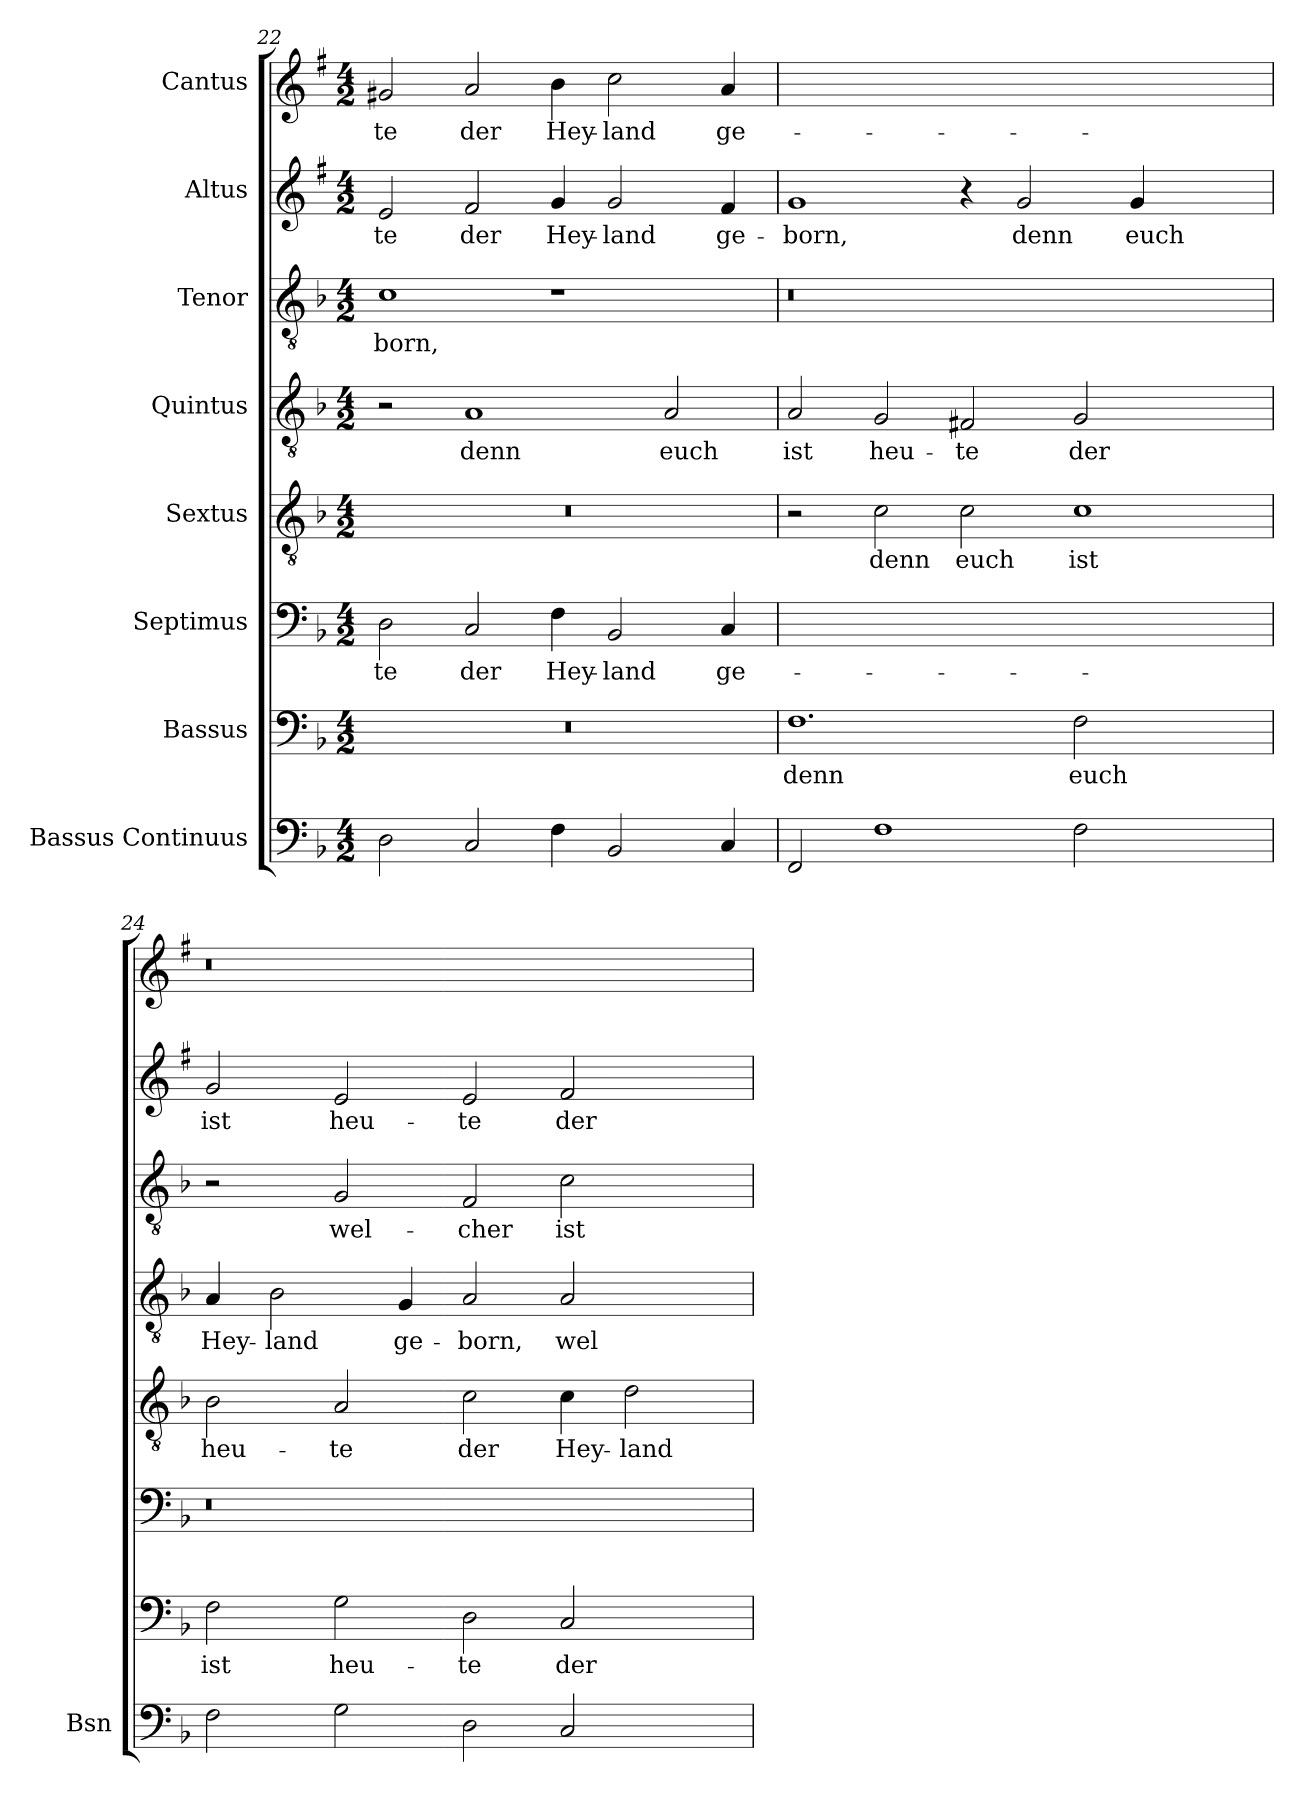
**kern	**kern	**text	**kern	**text	**kern	**text	**kern	**text	**kern	**text	**kern	**text	**kern	**text
*part8	*part7	*part7	*part6	*part6	*part5	*part5	*part4	*part4	*part3	*part3	*part2	*part2	*part1	*part1
*staff8	*staff7	*staff7	*staff6	*staff6	*staff5	*staff5	*staff4	*staff4	*staff3	*staff3	*staff2	*staff2	*staff1	*staff1
*I"Bassus Continuus	*I"Bassus	*	*I"Septimus	*	*I"Sextus	*	*I"Quintus	*	*I"Tenor	*	*I"Altus	*	*I"Cantus	*
*I'Bsn	*	*	*	*	*	*	*	*	*	*	*	*	*	*
!!LO:LB:g=z
*clefF4	*clefF4	*	*clefF4	*	*clefGv2	*	*clefGv2	*	*clefGv2	*	*clefG2	*	*clefG2	*
*	*	*	*	*	*	*	*	*	*	*	*ITrd1c2	*	*ITrd1c2	*
*k[b-]	*k[b-]	*	*k[b-]	*	*k[b-]	*	*k[b-]	*	*k[b-]	*	*k[b-]	*	*k[b-]	*
*F:	*F:	*	*F:	*	*F:	*	*F:	*	*F:	*	*F:	*	*F:	*
*M4/2	*M4/2	*	*M4/2	*	*M4/2	*	*M4/2	*	*M4/2	*	*M4/2	*	*M4/2	*
=22	=22	=22	=22	=22	=22	=22	=22	=22	=22	=22	=22	=22	=22	=22
!	!	!	!	!LO:LY:b	!	!	!	!	!	!LO:LY:b	!	!LO:LY:b	!	!LO:LY:b
2D	0r	.	2D	-te	0r	.	2r	.	1c	-born,	2d	-te	2f#X	-te
!	!	!	!	!LO:LY:b	!	!	!	!LO:LY:b	!	!	!	!LO:LY:b	!	!LO:LY:b
2C	.	.	2C	der	.	.	1A	denn	.	.	2e	der	2g	der
!	!	!	!	!LO:LY:b	!	!	!	!	!	!	!	!LO:LY:b	!	!LO:LY:b
4F	.	.	4F	Hey-	.	.	.	.	1r	.	4f	Hey-	4a	Hey-
!	!	!	!	!LO:LY:b	!	!	!	!	!	!	!	!LO:LY:b	!	!LO:LY:b
2BB-	.	.	2BB-	-land	.	.	.	.	.	.	2f	-land	2b-	-land
!	!	!	!	!	!	!	!	!LO:LY:b	!	!	!	!	!	!
.	.	.	.	.	.	.	2A	euch	.	.	.	.	.	.
!	!	!	!	!LO:LY:b	!	!	!	!	!	!	!	!LO:LY:b	!	!LO:LY:b
4C	.	.	4C	ge-	.	.	.	.	.	.	4e	ge-	4g	ge-
=23	=23	=23	=23	=23	=23	=23	=23	=23	=23	=23	=23	=23	=23	=23
!	!	!LO:LY:b	!	!LO:LY:b	!	!	!	!LO:LY:b	!	!	!	!LO:LY:b	!	!LO:LY:b
2FF	1.F	denn	[1.FFyy	-born,	2r	.	2A	ist	0r	.	1f	-born,	[1.ayy	-born,
!	!	!	!	!	!	!LO:LY:b	!	!LO:LY:b	!	!	!	!	!	!
1F	.	.	.	.	2c	denn	2G	heu-	.	.	.	.	.	.
!	!	!	!	!	!	!LO:LY:b	!	!LO:LY:b	!	!	!	!	!	!
.	.	.	.	.	2c	euch	2F#X	-te	.	.	4r	.	.	.
!	!	!	!	!	!	!	!	!	!	!	!	!LO:LY:b	!	!
.	.	.	.	.	.	.	.	.	.	.	2f	denn	.	.
!	!	!LO:LY:b	!	!	!	!LO:LY:b	!	!LO:LY:b	!	!	!	!	!	!
2F	2F	euch	4FFyy_	.	1c	ist	2G	der	.	.	.	.	4ayy_	.
!	!	!	!	!	!	!	!	!	!	!	!	!LO:LY:b	!	!
.	.	.	4FFyy]	.	.	.	.	.	.	.	4f	euch	4ayy]	.
2ryy	2ryy	.	2ryy	.	.	.	2ryy	.	2ryy	.	2ryy	.	2ryy	.
=24	=24	=24	=24	=24	=24	=24	=24	=24	=24	=24	=24	=24	=24	=24
!	!	!LO:LY:b	!	!	!	!LO:LY:b	!	!LO:LY:b	!	!	!	!LO:LY:b	!	!
2F	2F	ist	0r	.	2B-	heu-	4A	Hey-	2r	.	2f	ist	0r	.
!	!	!	!	!	!	!	!	!LO:LY:b	!	!	!	!	!	!
.	.	.	.	.	.	.	2B-	-land	.	.	.	.	.	.
!	!	!LO:LY:b	!	!	!	!LO:LY:b	!	!	!	!LO:LY:b	!	!LO:LY:b	!	!
2G	2G	heu-	.	.	2A	-te	.	.	2G	wel-	2d	heu-	.	.
!	!	!	!	!	!	!	!	!LO:LY:b	!	!	!	!	!	!
.	.	.	.	.	.	.	4G	ge-	.	.	.	.	.	.
!	!	!LO:LY:b	!	!	!	!LO:LY:b	!	!LO:LY:b	!	!LO:LY:b	!	!LO:LY:b	!	!
2D	2D	-te	.	.	2c	der	2A	-born,	2F	-cher	2d	-te	.	.
!	!	!LO:LY:b	!	!	!	!LO:LY:b	!	!LO:LY:b	!	!LO:LY:b	!	!LO:LY:b	!	!
2C	2C	der	.	.	4c	Hey-	2A	wel-	2c	ist	2e	der	.	.
!	!	!	!	!	!	!LO:LY:b	!	!	!	!	!	!	!	!
.	.	.	.	.	2d	-land	.	.	.	.	.	.	.	.
4ryy	4ryy	.	4ryy	.	.	.	4ryy	.	4ryy	.	4ryy	.	4ryy	.
=	=	=	=	=	=	=	=	=	=	=	=	=	=	=
*-	*-	*-	*-	*-	*-	*-	*-	*-	*-	*-	*-	*-	*-	*-
